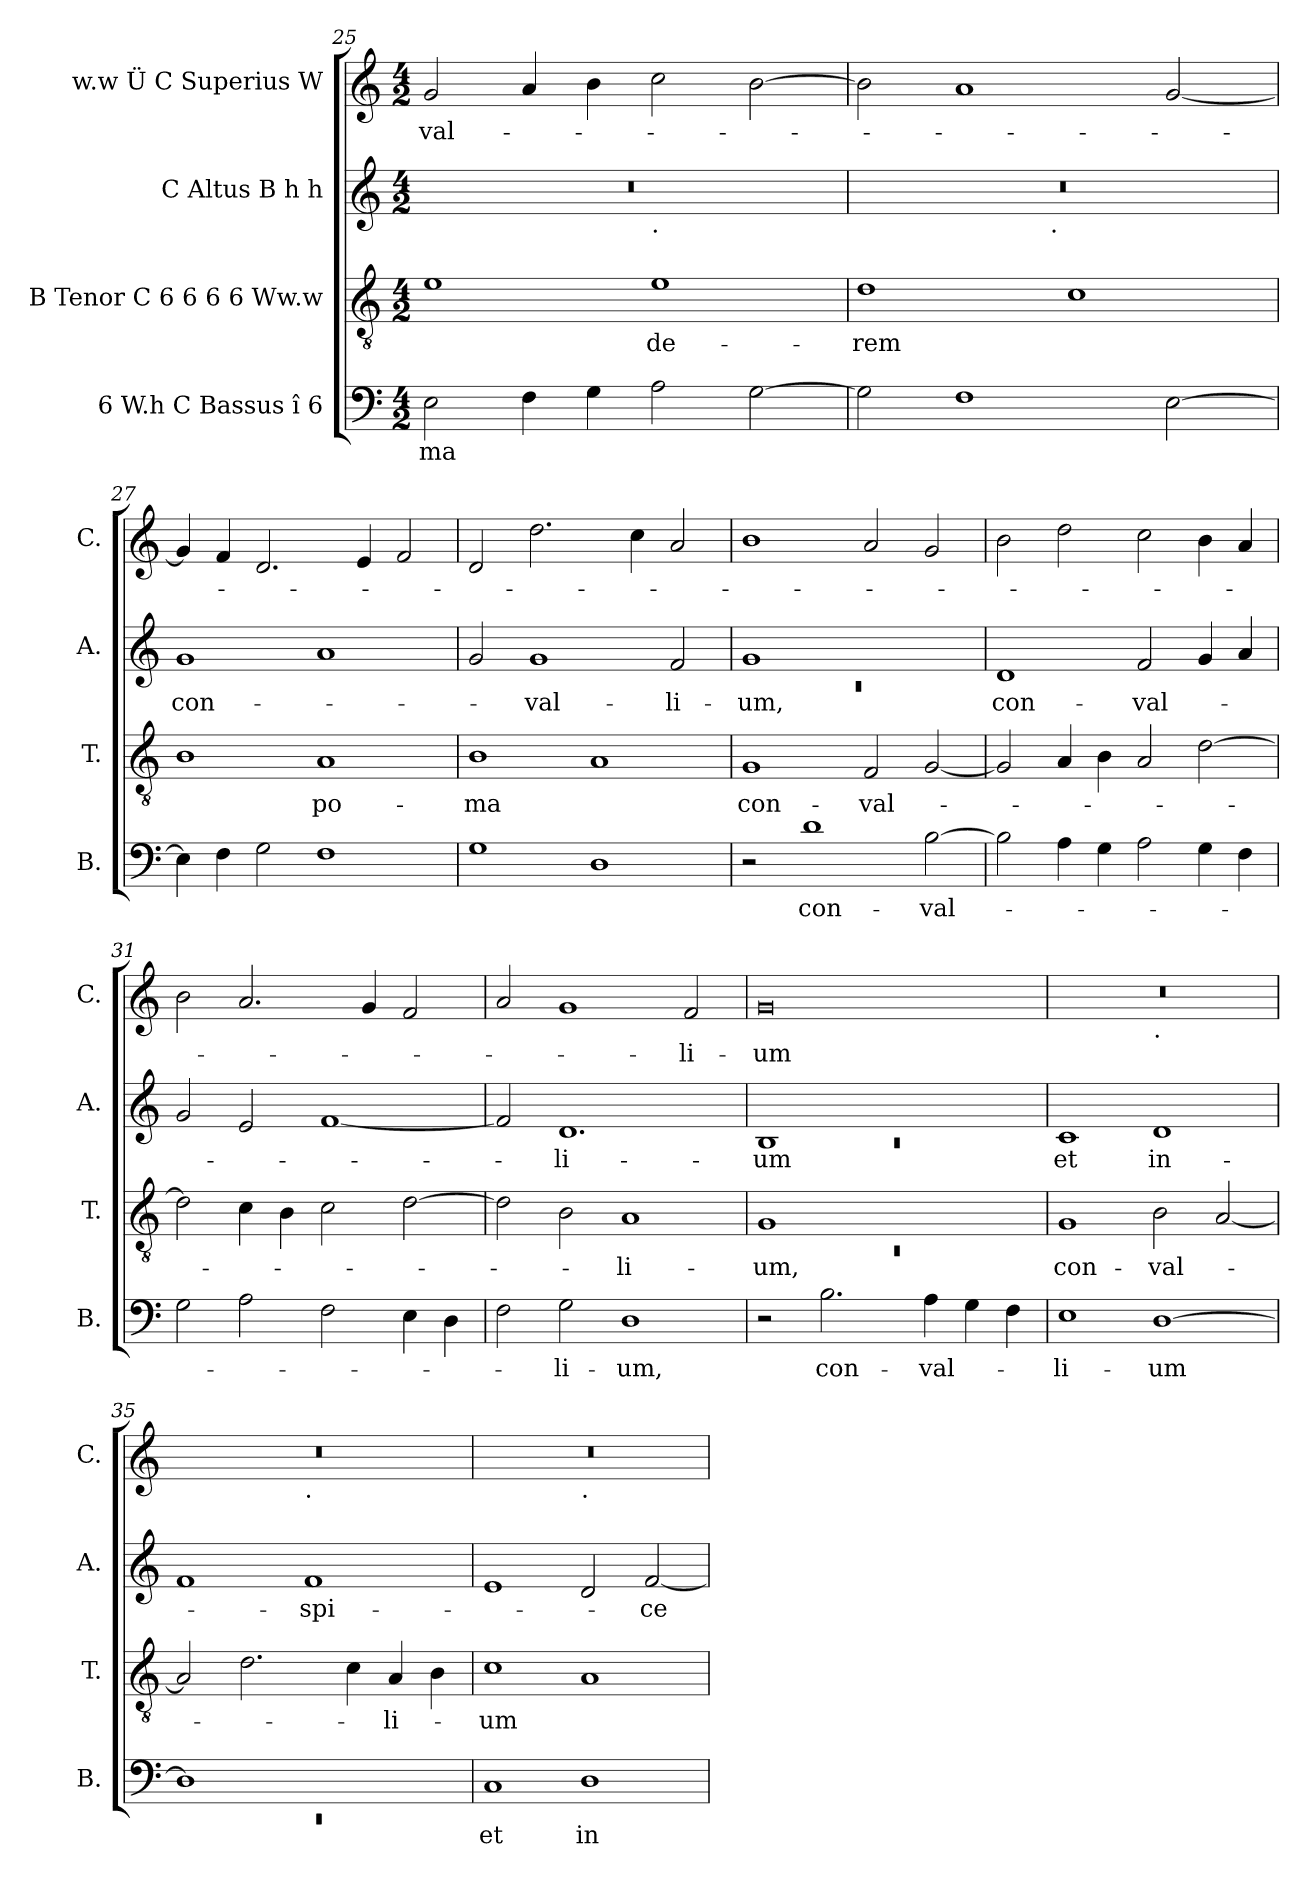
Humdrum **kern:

**kern	**text	**kern	**text	**kern	**text	**kern	**text
*part4	*part4	*part3	*part3	*part2	*part2	*part1	*part1
*staff4	*staff4	*staff3	*staff3	*staff2	*staff2	*staff1	*staff1
*I"6 W.h C Bassus î 6	*	*I"B Tenor C 6 6 6 6 Ww.w	*	*I"C Altus B h h	*	*I"w.w Ü C Superius W	*
*I'B.	*	*I'T.	*	*I'A.	*	*I'C.	*
*clefF4	*	*clefGv2	*	*clefG2	*	*clefG2	*
*k[]	*	*k[]	*	*k[]	*	*k[]	*
*C:	*	*C:	*	*C:	*	*C:	*
*M4/2	*	*M4/2	*	*M4/2	*	*M4/2	*
=25	=25	=25	=25	=25	=25	=25	=25
!	!LO:LY:b	!	!	!	!	!	!LO:LY:b
*	*	*	*	*^	*	*	*
2E\	-ma	1e	.	0r	1ryy	.	2g/	-val-
4F\	.	.	.	.	.	.	4a/	.
4G\	.	.	.	.	.	.	4b\	.
!	!	!	!	!	!LO:TX:b:t=.	!	!	!
!	!	!	!LO:LY:b	!	!	!	!	!
2A\	.	1e	-de-	.	1ryy	.	2cc\	.
[>2G\	.	.	.	.	.	.	[>2b\	.
=26	=26	=26	=26	=26	=26	=26	=26	=26
!	!	!	!LO:LY:b	!	!	!	!	!
2G\]	.	1d	-rem	0r	2ryy	.	2b\]	.
1F	.	.	.	.	4...ryy	.	1a	.
!	!	!	!	!	!LO:TX:b:t=.	!	!	!
.	.	.	.	.	1ryy	.	.	.
.	.	1c	.	.	.	.	.	.
[>2E\	.	.	.	.	.	.	[>2g/	.
.	.	.	.	.	32ryy	.	.	.
!!LO:PB:g=z
=27	=27	=27	=27	=27	=27	=27	=27	=27
!	!	!	!	!	!	!LO:LY:b	!	!
*	*	*	*	*v	*v	*	*	*
4E\]	.	1B	.	1g	con-	4g/]	.
4F\	.	.	.	.	.	4f/	.
2G\	.	.	.	.	.	2.d/	.
!	!	!	!LO:LY:b	!	!	!	!
1F	.	1A	po-	1a	.	.	.
.	.	.	.	.	.	4e/	.
.	.	.	.	.	.	2f/	.
=28	=28	=28	=28	=28	=28	=28	=28
!	!	!	!LO:LY:b	!	!	!	!
1G	.	1B	-ma	2g/	.	2d/	.
!	!	!	!	!	!LO:LY:b	!	!
.	.	.	.	1g	-val-	2.dd\	.
1D	.	1A	.	.	.	.	.
.	.	.	.	.	.	4cc\	.
!	!	!	!	!	!LO:LY:b	!	!
.	.	.	.	2f/	-li-	2a/	.
=29	=29	=29	=29	=29	=29	=29	=29
*	*	*	*	*^	*	*	*
!	!	!	!LO:LY:b	!	!LO:N:vis=1	!LO:LY:b	!	!
2r	.	1G	con-	1g	0rc	-um,	1b	.
!	!LO:LY:b	!	!	!	!	!	!	!
1d	con-	.	.	.	.	.	.	.
!	!	!	!LO:LY:b	!	!	!	!	!
.	.	2F/	-val-	1ryy	.	.	2a/	.
!	!LO:LY:b	!	!	!	!	!	!	!
[>2B\	-val-	[<2G/	.	.	.	.	2g/	.
*	*	*	*	*v	*v	*	*	*
=30	=30	=30	=30	=30	=30	=30	=30
!	!	!	!	!	!LO:LY:b	!	!
2B\]	.	2G/]	.	1d	con-	2b\	.
4A\	.	4A/	.	.	.	2dd\	.
4G\	.	4B\	.	.	.	.	.
!	!	!	!	!	!LO:LY:b	!	!
2A\	.	2A/	.	2f/	-val-	2cc\	.
4G\	.	[>2d\	.	4g/	.	4b\	.
4F\	.	.	.	4a/	.	4a/	.
=31	=31	=31	=31	=31	=31	=31	=31
2G\	.	2d\]	.	2g/	.	2b\	.
2A\	.	4c\	.	2e/	.	2.a/	.
.	.	4B\	.	.	.	.	.
2F\	.	2c\	.	[<1f	.	.	.
.	.	.	.	.	.	4g/	.
4E\	.	[<2d\	.	.	.	2f/	.
4D\	.	.	.	.	.	.	.
!!LO:LB:g=z
=32	=32	=32	=32	=32	=32	=32	=32
2F\	.	2d\]	.	2f/]	.	2a/	.
!	!LO:LY:b	!	!	!	!LO:LY:b:rj	!	!
2G\	-li-	2B\	.	1.d	-li-	1g	.
!	!LO:LY:b	!	!LO:LY:b:rj	!	!	!	!
1D	-um,	1A	-li-	.	.	.	.
!	!	!	!	!	!	!	!LO:LY:b
.	.	.	.	.	.	2f/	-li-
=33	=33	=33	=33	=33	=33	=33	=33
*	*	*^	*	*^	*	*	*
!	!	!	!LO:N:vis=1	!LO:LY:b	!	!LO:N:vis=1	!LO:LY:b	!	!LO:LY:b
2r	.	1G	0rC	-um,	1B	0rc	-um	0g	-um
!	!LO:LY:b	!	!	!	!	!	!	!	!
2.B\	con-	.	.	.	.	.	.	.	.
.	.	1ryy	.	.	1ryy	.	.	.	.
!	!LO:LY:b	!	!	!	!	!	!	!	!
4A\	-val-	.	.	.	.	.	.	.	.
4G\	.	.	.	.	.	.	.	.	.
4F\	.	.	.	.	.	.	.	.	.
*	*	*v	*v	*	*	*	*	*	*
*	*	*	*	*v	*v	*	*	*
=34	=34	=34	=34	=34	=34	=34	=34
!	!LO:LY:b:rj	!	!LO:LY:b	!	!LO:LY:b	!	!
*	*	*	*	*	*	*^	*
1E	-li-	1G	con-	1c	et	0r	1ryy	.
!	!	!	!	!	!	!	!LO:TX:b:t=.	!
!	!LO:LY:b	!	!LO:LY:b	!	!LO:LY:b	!	!	!
[>1D	-um	2B\	-val-	1d	in-	.	1ryy	.
.	.	[<2A/	.	.	.	.	.	.
=35	=35	=35	=35	=35	=35	=35	=35	=35
*^	*	*	*	*	*	*	*	*
!	!LO:N:vis=1	!	!	!	!	!	!	!	!
1D]	0rEE	.	2A/]	.	1f	.	0r	1ryy	.
.	.	.	2.d\	.	.	.	.	.	.
!	!	!	!	!	!	!	!	!LO:TX:b:t=.	!
!	!	!	!	!	!	!LO:LY:b	!	!	!
1ryy	.	.	.	.	1f	-spi-	.	1ryy	.
.	.	.	4c\	.	.	.	.	.	.
!	!	!	!	!LO:LY:b	!	!	!	!	!
.	.	.	4A/	-li-	.	.	.	.	.
.	.	.	4B\	.	.	.	.	.	.
*v	*v	*	*	*	*	*	*	*	*
=36	=36	=36	=36	=36	=36	=36	=36	=36
!	!LO:LY:b	!	!LO:LY:b	!	!	!	!	!
1C	et	1c	-um	1e	.	0r	1ryy	.
!	!	!	!	!	!	!	!LO:TX:b:t=.	!
!	!LO:LY:b	!	!	!	!	!	!	!
1D	in-	1A	.	2d/	.	.	1ryy	.
!	!	!	!	!	!LO:LY:b	!	!	!
.	.	.	.	[<2f/	-ce-	.	.	.
*	*	*	*	*	*	*v	*v	*
=	=	=	=	=	=	=	=
*-	*-	*-	*-	*-	*-	*-	*-
